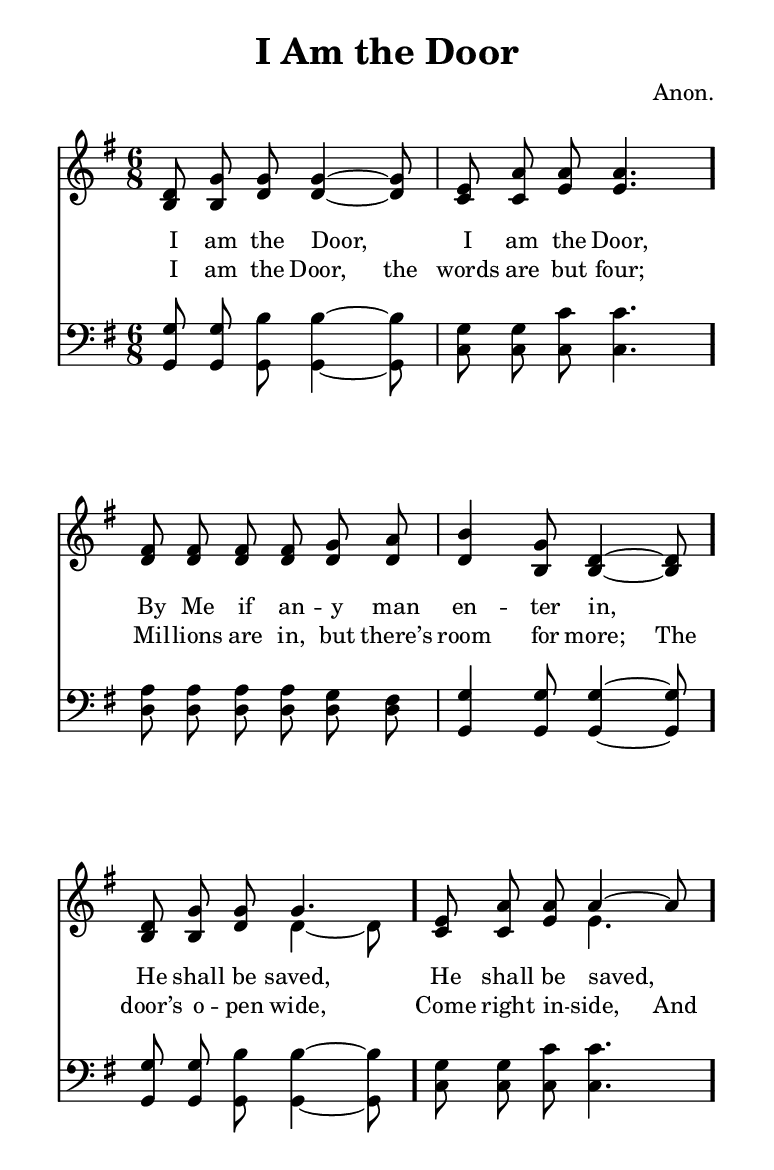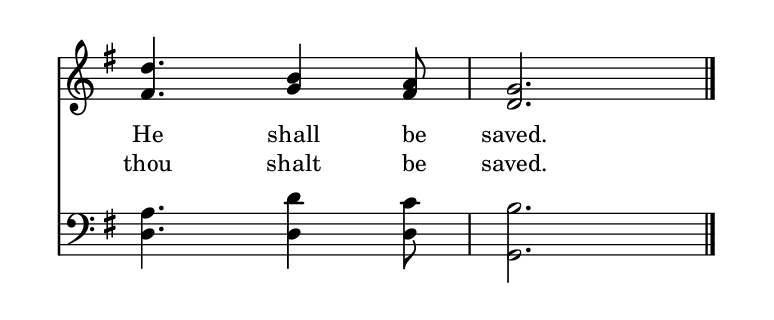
\include "common/global.ily"
\paper {
  \include "common/paper.ily"
  ragged-last-bottom = ##t
}

\header{
  hymnnumber = "336"
  title = "I Am the Door"
  tunename = ""
  meter = ""
  poet = ""
  composer = "Anon."
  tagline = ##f
}

global = {
  \include "common/overrides.ily"
  \override Staff.TimeSignature.style = #'numbered
  \time 6/8
  \override Score.MetronomeMark.transparent = ##t % hide all fermata changes too
  \tempo 4=80
  \key g \major
  \autoBeamOff
}

notesSoprano = {
\global
\relative c' {

  d8 g g g4 ~ g8 | e8 a a a4.
  fis8 fis fis fis g a | b4 g8 d4 ~ d8 |
  d8 g g g4. | e8 a a a4 ~ a8 |
  d4. b4 a8 | g2.

  \bar "|."

}
}

notesAlto = {
\global
\relative e' {

  b8 b d d4 ~ d8 | c8 c e e4. |
  d8 d d d d d | d4 b8 b4 ~ b8 |
  b8 b d d4 ~ d8 | c8 c e e4. |
  fis4. g4 fis8 | d2.

}
}

notesTenor = {
\global
\relative a {

  g8 g b b4 ~ b8 | g8 g c c4. |
  a8 a a a g fis | g4 g8 g4 ~ g8 |
  g8 g b b4 ~ b8 | g8 g c c4. |
  a4. d4 c8 | b2.

}
}

notesBass = {
\global
\relative f, {

  g8 g g g4 ~ g8 | c8 c c c4. |
  d8 d d d d d | g,4 g8 g4 ~ g8 |
  g8 g g g4 ~ g8 | c8 c c c4. |
  d4. d4 d8 | g,2.

}
}

wordsA = \lyricmode {

I am the Door, I am the Door, \bar "."
By Me if an -- y man en -- ter in, \bar "."
He shall be saved, \bar "."
He shall be saved, \bar "."
He shall be saved. \bar "."

}

wordsB = \lyricmode {

I am the { \mon } Door, the { \moff } words are but four;
Mil -- lions are in, but there’s room for { \mon } more;
The { \moff } door’s o -- pen wide,
Come right in -- { \mon } side,
And { \moff } thou shalt be saved. % original has lowercase 'and'

}

\score {
  \context ChoirStaff <<
    \context Staff = upper <<
      \set Staff.autoBeaming = ##f
      \set ChoirStaff.systemStartDelimiter = #'SystemStartBar
      \set ChoirStaff.printPartCombineTexts = ##f
      \partcombine #'(2 . 9) \notesSoprano \notesAlto
      \context NullVoice = sopranos { \voiceOne << \notesSoprano >> }
      \context NullVoice = altos { \voiceTwo << \notesAlto >> }
      \context Lyrics = one   \lyricsto sopranos \wordsA
      \context Lyrics = two   \lyricsto sopranos \wordsB
    >>
    \context Staff = men <<
      \set Staff.autoBeaming = ##f
      \clef bass
      \set ChoirStaff.printPartCombineTexts = ##f
      \partcombine #'(2 . 9) \notesTenor \notesBass
      \context NullVoice = tenors { \voiceOne << \notesTenor >> }
      \context NullVoice = basses { \voiceTwo << \notesBass >> }
    >>
  >>
  \layout {
    \include "common/layout.ily"
  }
  \midi{
    \include "common/midi.ily"
  }
}

\version "2.19.49"  % necessary for upgrading to future LilyPond versions.

% vi:set et ts=2 sw=2 ai nocindent syntax=lilypond:
